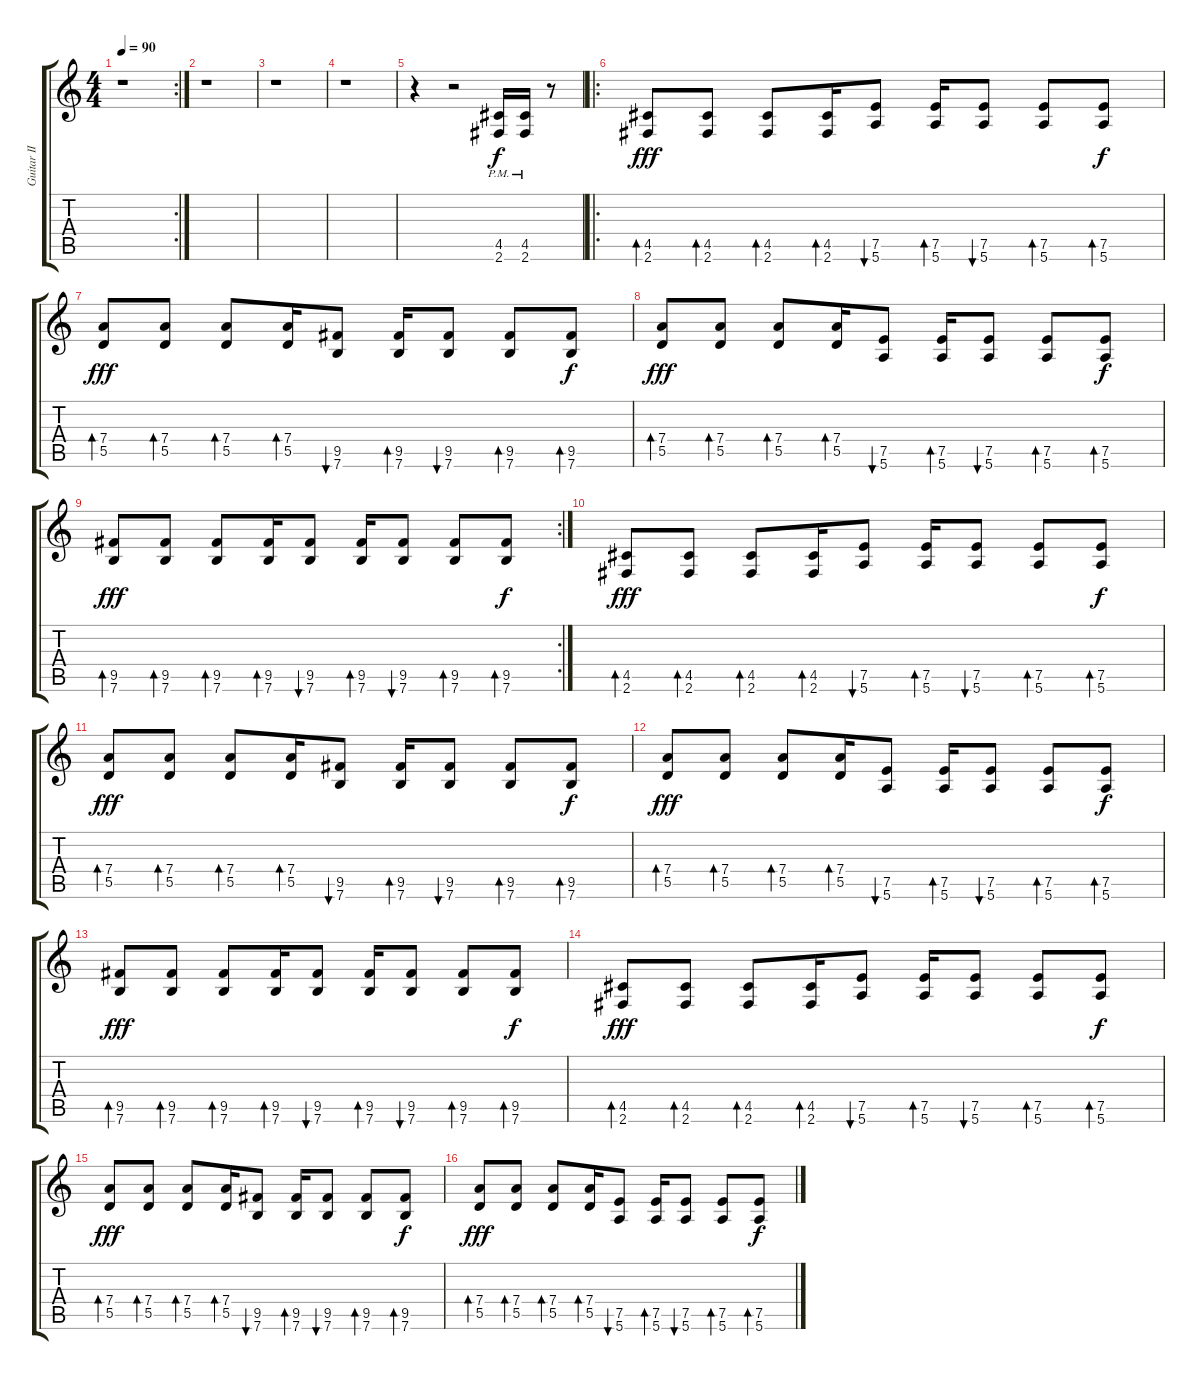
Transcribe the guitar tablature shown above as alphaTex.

\track ("Guitar II (Jayson Fernandez)" "Guitar II ") {instrument distortionguitar}
\staff {score tabs}
\tuning (E4 B3 G3 D3 A2 E2) {hide}
\rc 2
\ts (4 4)
\tempo 90
\clef g2
\ks c
r.1{dy f} |
r.1 |
r.1 |
r.1 |
r.4 r.2 (4.5{pm} 2.6{pm}).16 (4.5{pm} 2.6{pm}).16 r.8 |
\ro
(4.5 2.6).8{bd 60 dy fff} (4.5 2.6).8{bd 60} (4.5 2.6).8{bd 60} (4.5 2.6).16{bd 60} (7.5 5.6).8{bu 60} (7.5 5.6).16{bd 60} (7.5 5.6).8{bu 60} (7.5 5.6).8{bd 60} (7.5 5.6).8{bd 60 dy f} |
(7.4 5.5).8{bd 60 dy fff} (7.4 5.5).8{bd 60} (7.4 5.5).8{bd 60} (7.4 5.5).16{bd 60} (9.5 7.6).8{bu 60} (9.5 7.6).16{bd 60} (9.5 7.6).8{bu 60} (9.5 7.6).8{bd 60} (9.5 7.6).8{bd 60 dy f} |
(7.4 5.5).8{bd 60 dy fff} (7.4 5.5).8{bd 60} (7.4 5.5).8{bd 60} (7.4 5.5).16{bd 60} (7.5 5.6).8{bu 60} (7.5 5.6).16{bd 60} (7.5 5.6).8{bu 60} (7.5 5.6).8{bd 60} (7.5 5.6).8{bd 60 dy f} |
\rc 2
(9.5 7.6).8{bd 60 dy fff} (9.5 7.6).8{bd 60} (9.5 7.6).8{bd 60} (9.5 7.6).16{bd 60} (9.5 7.6).8{bu 60} (9.5 7.6).16{bd 60} (9.5 7.6).8{bu 60} (9.5 7.6).8{bd 60} (9.5 7.6).8{bd 60 dy f} |
(4.5 2.6).8{bd 60 dy fff} (4.5 2.6).8{bd 60} (4.5 2.6).8{bd 60} (4.5 2.6).16{bd 60} (7.5 5.6).8{bu 60} (7.5 5.6).16{bd 60} (7.5 5.6).8{bu 60} (7.5 5.6).8{bd 60} (7.5 5.6).8{bd 60 dy f} |
(7.4 5.5).8{bd 60 dy fff} (7.4 5.5).8{bd 60} (7.4 5.5).8{bd 60} (7.4 5.5).16{bd 60} (9.5 7.6).8{bu 60} (9.5 7.6).16{bd 60} (9.5 7.6).8{bu 60} (9.5 7.6).8{bd 60} (9.5 7.6).8{bd 60 dy f} |
(7.4 5.5).8{bd 60 dy fff} (7.4 5.5).8{bd 60} (7.4 5.5).8{bd 60} (7.4 5.5).16{bd 60} (7.5 5.6).8{bu 60} (7.5 5.6).16{bd 60} (7.5 5.6).8{bu 60} (7.5 5.6).8{bd 60} (7.5 5.6).8{bd 60 dy f} |
(9.5 7.6).8{bd 60 dy fff} (9.5 7.6).8{bd 60} (9.5 7.6).8{bd 60} (9.5 7.6).16{bd 60} (9.5 7.6).8{bu 60} (9.5 7.6).16{bd 60} (9.5 7.6).8{bu 60} (9.5 7.6).8{bd 60} (9.5 7.6).8{bd 60 dy f} |
(4.5 2.6).8{bd 60 dy fff} (4.5 2.6).8{bd 60} (4.5 2.6).8{bd 60} (4.5 2.6).16{bd 60} (7.5 5.6).8{bu 60} (7.5 5.6).16{bd 60} (7.5 5.6).8{bu 60} (7.5 5.6).8{bd 60} (7.5 5.6).8{bd 60 dy f} |
(7.4 5.5).8{bd 60 dy fff} (7.4 5.5).8{bd 60} (7.4 5.5).8{bd 60} (7.4 5.5).16{bd 60} (9.5 7.6).8{bu 60} (9.5 7.6).16{bd 60} (9.5 7.6).8{bu 60} (9.5 7.6).8{bd 60} (9.5 7.6).8{bd 60 dy f} |
(7.4 5.5).8{bd 60 dy fff} (7.4 5.5).8{bd 60} (7.4 5.5).8{bd 60} (7.4 5.5).16{bd 60} (7.5 5.6).8{bu 60} (7.5 5.6).16{bd 60} (7.5 5.6).8{bu 60} (7.5 5.6).8{bd 60} (7.5 5.6).8{bd 60 dy f}
